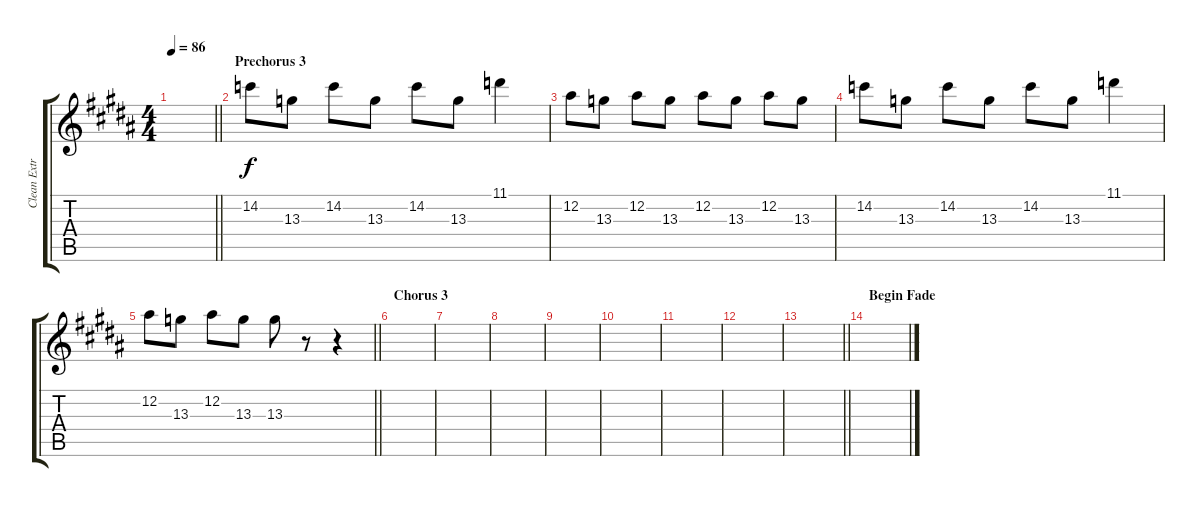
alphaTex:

\track ("Clean Extra (Electric 4)" "Clean Extr") {instrument electricguitarclean}
\staff {score tabs}
\tuning (Eb4 Bb3 Gb3 Db3 Ab2 Eb2) {hide}
\ts (4 4)
\tempo 86
\clef g2
\barLineRight lightlight
\ks b
|
\section ("" "Prechorus 3")
14.2.8 13.3.8 14.2.8 13.3.8 14.2.8 13.3.8 11.1.4 |
12.2.8 13.3.8 12.2.8 13.3.8 12.2.8 13.3.8 12.2.8 13.3.8 |
14.2.8 13.3.8 14.2.8 13.3.8 14.2.8 13.3.8 11.1.4 |
\barLineRight lightlight
12.2.8 13.3.8 12.2.8 13.3.8 13.3.8 r.8 r.4 |
\section ("" "Chorus 3")
|
|
|
|
|
|
|
\barLineRight lightlight
|
\section ("" "Begin Fade")
